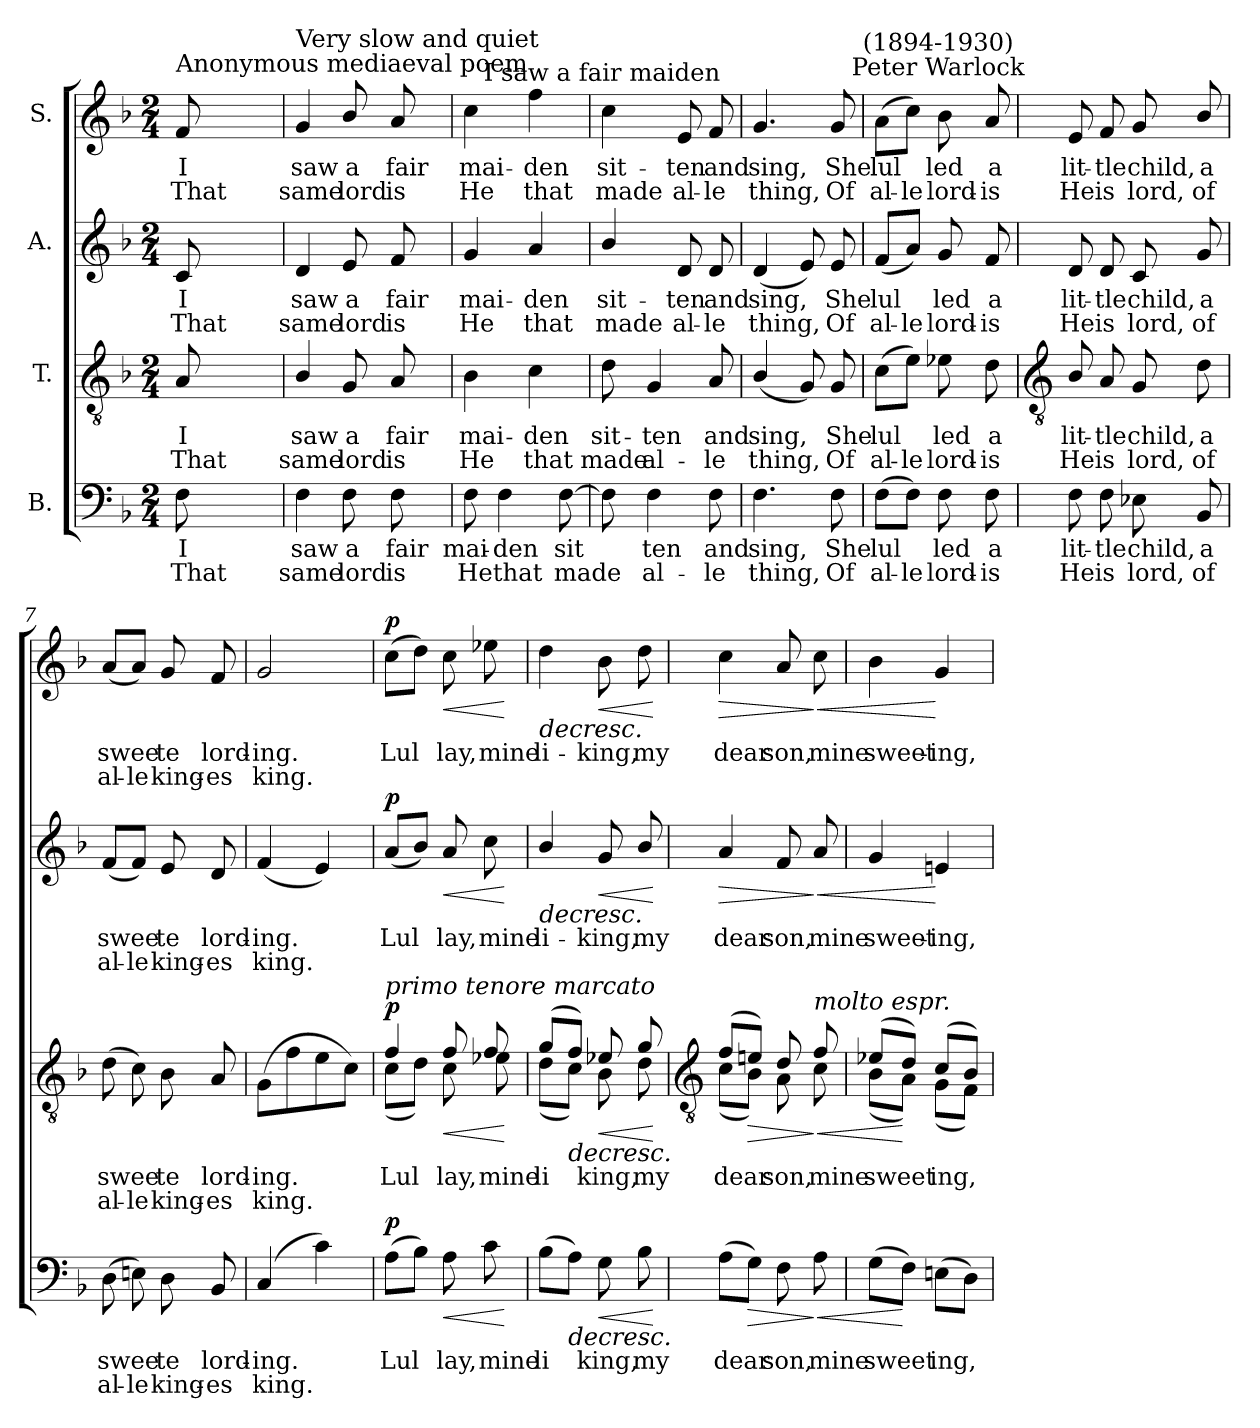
**kern	**text	**text	**dynam	**kern	**text	**text	**dynam	**kern	**text	**text	**dynam	**kern	**text	**text	**dynam
*part4	*part4	*part4	*part4	*part3	*part3	*part3	*part3	*part2	*part2	*part2	*part2	*part1	*part1	*part1	*part1
*staff4	*staff4	*staff4	*staff4	*staff3	*staff3	*staff3	*staff3	*staff2	*staff2	*staff2	*staff2	*staff1	*staff1	*staff1	*staff1
*I"B.	*	*	*	*I"T.	*	*	*	*I"A.	*	*	*	*I"S.	*	*	*
*clefF4	*	*	*	*clefGv2	*	*	*	*clefG2	*	*	*	*clefG2	*	*	*
*k[b-]	*	*	*	*k[b-]	*	*	*	*k[b-]	*	*	*	*k[b-]	*	*	*
*F:	*	*	*	*F:	*	*	*	*F:	*	*	*	*F:	*	*	*
*M2/4	*	*	*	*M2/4	*	*	*	*M2/4	*	*	*	*M2/4	*	*	*
=	=	=	=	=	=	=	=	=	=	=	=	=	=	=	=
!	!	!	!	!	!	!	!	!	!	!	!	!LO:TX:a:t=Anonymous mediaeval poem	!	!	!
!	!LO:LY:b	!LO:LY:b	!LO:DY:b	!	!LO:LY:b	!LO:LY:b	!	!	!LO:LY:b	!LO:LY:b	!	!	!LO:LY:b	!LO:LY:b	!
*	*	*	*	*^	*	*	*	*	*	*	*	*	*	*	*
!	!	!	!LO:DY:n=1:b	!	!	!	!	!LO:DY:b	!	!	!	!	!	!	!	!
!	!	!	!	!	!	!	!	!LO:DY:n=1:b	!	!	!	!LO:DY:b	!	!	!	!
!	!	!	!	!	!	!	!	!	!	!	!	!LO:DY:n=1:b	!	!	!	!LO:DY:b
!	!	!	!	!	!	!	!	!	!	!	!	!	!	!	!	!LO:DY:n=1:b
8F	I	That	mp mf	8ryy	8A	I	That	mp mf	8c	I	That	mp mf	8f	I	That	mp mf
4.ryy	.	.	.	4ryy	4.ryy	.	.	.	4.ryy	.	.	.	4.ryy	.	.	.
.	.	.	.	8ryy	.	.	.	.	.	.	.	.	.	.	.	.
=1	=1	=1	=1	=1	=1	=1	=1	=1	=1	=1	=1	=1	=1	=1	=1	=1
!	!	!	!	!	!	!	!	!	!	!	!	!	!LO:TX:a:t=Very slow and quiet	!	!	!
!	!LO:LY:b	!LO:LY:b	!	!	!	!LO:LY:b	!LO:LY:b	!	!	!LO:LY:b	!LO:LY:b	!	!	!LO:LY:b	!LO:LY:b	!
4F	saw	same	.	4ryy	4B-/	saw	same	.	4d	saw	same	.	4g	saw	same	.
!	!LO:LY:b	!LO:LY:b	!	!	!	!LO:LY:b	!LO:LY:b	!	!	!LO:LY:b	!LO:LY:b	!	!	!LO:LY:b	!LO:LY:b	!
8F	a	lord	.	8ryy	8G	a	lord	.	8e	a	lord	.	8b-/	a	lord	.
!	!LO:LY:b	!LO:LY:b	!	!	!	!LO:LY:b	!LO:LY:b	!	!	!LO:LY:b	!LO:LY:b	!	!	!LO:LY:b	!LO:LY:b	!
8F	fair	is	.	4ryy	8A	fair	is	.	8f	fair	is	.	8a	fair	is	.
8ryy	.	.	.	.	8ryy	.	.	.	8ryy	.	.	.	8ryy	.	.	.
=2	=2	=2	=2	=2	=2	=2	=2	=2	=2	=2	=2	=2	=2	=2	=2	=2
!	!LO:LY:b	!LO:LY:b	!	!	!	!LO:LY:b	!LO:LY:b	!	!	!LO:LY:b	!LO:LY:b	!	!	!LO:LY:b	!LO:LY:b	!
8F	mai-	-He	.	4ryy	4B-	mai-	-He	.	4g	mai-	-He	.	4cc	mai-	-He	.
!	!LO:LY:b	!LO:LY:b	!	!	!	!	!	!	!	!	!	!	!	!	!	!
4F	den	that	.	.	.	.	.	.	.	.	.	.	.	.	.	.
!	!	!	!	!	!	!LO:LY:b	!LO:LY:b	!	!	!LO:LY:b	!LO:LY:b	!	!	!LO:LY:b	!LO:LY:b	!
.	.	.	.	4ryy	4c	den	that	.	4a	den	that	.	4ff	den	that	.
!	!LO:LY:b	!LO:LY:b	!	!	!	!	!	!	!	!	!	!	!	!	!	!
[8F	sit	made	.	.	.	.	.	.	.	.	.	.	.	.	.	.
=3	=3	=3	=3	=3	=3	=3	=3	=3	=3	=3	=3	=3	=3	=3	=3	=3
!	!	!	!	!	!	!	!	!	!	!	!	!	!LO:TX:a:cj:t=I saw a fair maiden	!	!	!
!	!	!	!	!	!	!LO:LY:b	!LO:LY:b	!	!	!LO:LY:b	!LO:LY:b	!	!	!LO:LY:b	!LO:LY:b	!
8F]	.	.	.	4ryy	8d	sit-	-made	.	4b-/	sit-	-made	.	4cc	sit-	-made	.
!	!LO:LY:b	!LO:LY:b	!	!	!	!LO:LY:b	!LO:LY:b	!	!	!	!	!	!	!	!	!
4F	ten	al-	.	.	4G	ten	al-	.	.	.	.	.	.	.	.	.
!	!	!	!	!	!	!	!	!	!	!LO:LY:b	!LO:LY:b	!	!	!LO:LY:b	!LO:LY:b	!
.	.	.	.	4ryy	.	.	.	.	8d	ten	al-	.	8e	ten	al-	.
!	!LO:LY:b	!LO:LY:b	!	!	!	!LO:LY:b	!LO:LY:b	!	!	!LO:LY:b	!LO:LY:b	!	!	!LO:LY:b	!LO:LY:b	!
8F	-and	le	.	.	8A	-and	le	.	8d	-and	le	.	8f	-and	le	.
=4	=4	=4	=4	=4	=4	=4	=4	=4	=4	=4	=4	=4	=4	=4	=4	=4
!	!LO:LY:b	!LO:LY:b	!	!	!	!LO:LY:b	!LO:LY:b	!	!	!LO:LY:b	!LO:LY:b	!	!	!LO:LY:b	!LO:LY:b	!
4.F	sing,	thing,	.	4ryy	(<4B-/	sing,	thing,	.	(<4d	sing,	thing,	.	4.g	sing,	thing,	.
.	.	.	.	4ryy	8G)	.	.	.	8e)	.	.	.	.	.	.	.
!	!LO:LY:b	!LO:LY:b	!	!	!	!LO:LY:b	!LO:LY:b	!	!	!LO:LY:b	!LO:LY:b	!	!	!LO:LY:b	!LO:LY:b	!
8F	She	Of	.	.	8G	She	Of	.	8e	She	Of	.	8g	She	Of	.
=5	=5	=5	=5	=5	=5	=5	=5	=5	=5	=5	=5	=5	=5	=5	=5	=5
!	!LO:LY:b	!LO:LY:b	!	!	!	!LO:LY:b	!LO:LY:b	!	!	!LO:LY:b	!LO:LY:b	!	!	!LO:LY:b	!LO:LY:b	!
*	*	*	*	*v	*v	*	*	*	*	*	*	*	*	*	*	*
(>8FL	lul	al-	.	(>8cL	lul	al-	.	(<8fL	lul	al-	.	(>8aL	lul	al-	.
!	!	!LO:LY:b	!	!	!	!LO:LY:b	!	!	!	!LO:LY:b	!	!	!	!LO:LY:b	!
8FJ)	.	-le	.	8eJ)	.	-le	.	8aJ)	.	-le	.	8ccJ)	.	-le	.
!	!	!	!	!	!	!	!	!	!	!	!	!LO:TX:a:cj:t=Peter Warlock	!	!	!
!	!	!	!	!	!	!	!	!	!	!	!	!LO:TX:a:cj:t=(1894-1930)	!	!	!
!	!LO:LY:b	!LO:LY:b	!	!	!LO:LY:b	!LO:LY:b	!	!	!LO:LY:b	!LO:LY:b	!	!	!LO:LY:b	!LO:LY:b	!
8F	led	lord-	.	8e-X	led	lord-	.	8g	led	lord-	.	8b-	led	lord-	.
!	!LO:LY:b	!LO:LY:b	!	!	!LO:LY:b	!LO:LY:b	!	!	!LO:LY:b	!LO:LY:b	!	!	!LO:LY:b	!LO:LY:b	!
8F	-a	is	.	8d	-a	is	.	8f	-a	is	.	8a	-a	is	.
!!LO:LB:g=z
=6	=6	=6	=6	=6	=6	=6	=6	=6	=6	=6	=6	=6	=6	=6	=6
*	*	*	*	*clefGv2	*	*	*	*	*	*	*	*	*	*	*
!	!LO:LY:b	!LO:LY:b	!	!	!LO:LY:b	!LO:LY:b	!	!	!LO:LY:b	!LO:LY:b	!	!	!LO:LY:b	!LO:LY:b	!
*	*	*	*	*^	*	*	*	*	*	*	*	*	*	*	*
8F	lit-	-He	.	8ryy	8B-/	lit-	-He	.	8d	lit-	-He	.	8e	lit-	-He	.
!	!LO:LY:b	!LO:LY:b	!	!	!	!LO:LY:b	!LO:LY:b	!	!	!LO:LY:b	!LO:LY:b	!	!	!LO:LY:b	!LO:LY:b	!
8F	tle	is	.	8ryy	8A	tle	is	.	8d	tle	is	.	8f	tle	is	.
!	!LO:LY:b	!LO:LY:b	!	!	!	!LO:LY:b	!LO:LY:b	!	!	!LO:LY:b	!LO:LY:b	!	!	!LO:LY:b	!LO:LY:b	!
8E-X	child,	lord,	.	8ryy	8G	child,	lord,	.	8c	child,	lord,	.	8g	child,	lord,	.
!	!LO:LY:b	!LO:LY:b	!	!	!	!LO:LY:b	!LO:LY:b	!	!	!LO:LY:b	!LO:LY:b	!	!	!LO:LY:b	!LO:LY:b	!
8BB-	a	of	.	8ryy	8d	a	of	.	8g	a	of	.	8b-/	a	of	.
=7	=7	=7	=7	=7	=7	=7	=7	=7	=7	=7	=7	=7	=7	=7	=7	=7
!	!LO:LY:b	!LO:LY:b	!	!	!	!LO:LY:b	!LO:LY:b	!	!	!LO:LY:b	!LO:LY:b	!	!	!LO:LY:b	!LO:LY:b	!
(>8D	swee	al-	.	8ryy	(>8d	swee	al-	.	(<8fL	swee	al-	.	(<8aL	swee	al-	.
!	!	!LO:LY:b	!	!	!	!	!LO:LY:b	!	!	!	!LO:LY:b	!	!	!	!LO:LY:b	!
8En)	.	-le	.	8ryy	8c)	.	-le	.	8fJ)	.	-le	.	8aJ)	.	-le	.
!	!LO:LY:b	!LO:LY:b	!	!	!	!LO:LY:b	!LO:LY:b	!	!	!LO:LY:b	!LO:LY:b	!	!	!LO:LY:b	!LO:LY:b	!
8D	te	king-	.	8ryy	8B-	te	king-	.	8e	te	king-	.	8g	te	king-	.
!	!LO:LY:b	!LO:LY:b	!	!	!	!LO:LY:b	!LO:LY:b	!	!	!LO:LY:b	!LO:LY:b	!	!	!LO:LY:b	!LO:LY:b	!
8BB-	-lord-	-es	.	8ryy	8A	-lord-	-es	.	8d	-lord-	-es	.	8f	-lord-	-es	.
=8	=8	=8	=8	=8	=8	=8	=8	=8	=8	=8	=8	=8	=8	=8	=8	=8
!	!LO:LY:b	!LO:LY:b	!	!	!	!LO:LY:b	!LO:LY:b	!	!	!LO:LY:b	!LO:LY:b	!	!	!LO:LY:b	!LO:LY:b	!
(<4C	ing.	king.	.	8ryy	(>8GL	ing.	king.	.	(<4f	ing.	king.	.	2g	ing.	king.	.
.	.	.	.	8ryy	8f	.	.	.	.	.	.	.	.	.	.	.
4c)	.	.	.	8ryy	8e	.	.	.	4e)	.	.	.	.	.	.	.
.	.	.	.	8ryy	8cJ)	.	.	.	.	.	.	.	.	.	.	.
=9	=9	=9	=9	=9	=9	=9	=9	=9	=9	=9	=9	=9	=9	=9	=9	=9
!	!	!	!	!LO:TX:a:i:t=primo tenore marcato	!	!	!	!	!	!	!	!	!	!	!	!
!	!LO:LY:b	!	!LO:DY:a	!	!	!LO:LY:b	!	!LO:DY:a	!	!LO:LY:b	!	!LO:DY:a	!	!LO:LY:b	!	!LO:DY:a
(>8AL	Lul	.	p	4f/	(<8cL	Lul	.	p	(<8aL	Lul	.	p	(>8ccL	Lul	.	p
8B-J)	.	.	.	.	8dJ)	.	.	.	8b-J)	.	.	.	8ddJ)	.	.	.
!	!LO:LY:b	!	!LO:HP:b	!	!	!LO:LY:b	!	!LO:HP:b	!	!LO:LY:b	!	!LO:HP:b	!	!LO:LY:b	!	!LO:HP:b
8A	lay,	.	<	8f/	8c	lay,	.	<	8a	lay,	.	<	8cc	lay,	.	<
!	!LO:LY:b	!	!	!	!	!LO:LY:b	!	!	!	!LO:LY:b	!	!	!	!LO:LY:b	!	!
8c	mine	.	.	8f/	8e-X	mine	.	.	8cc	mine	.	.	8ee-X	mine	.	.
*	*	*	*	*v	*v	*	*	*	*	*	*	*	*	*	*	*
.	.	.	[	.	.	.	[	.	.	.	[	.	.	.	[
=10	=10	=10	=10	=10	=10	=10	=10	=10	=10	=10	=10	=10	=10	=10	=10
!	!LO:LY:b	!	!	!	!LO:LY:b	!	!	!	!LO:LY:b	!	!LO:HP:b	!	!LO:LY:b	!	!LO:HP:b
*	*	*	*	*^	*	*	*	*	*	*	*	*	*	*	*
(>8B-L	li	.	.	(>8g/L	(<8dL	li	.	.	4b-/	li-	.	>	4dd	li-	.	>
!	!	!	!LO:HP:b	!	!	!	!	!LO:HP:b	!	!	!	!	!	!	!	!
8AJ)	.	.	>	8f/J)	8cJ)	.	.	>	.	.	.	.	.	.	.	.
!	!LO:LY:b	!	!LO:HP:b	!	!	!LO:LY:b	!	!LO:HP:b	!	!LO:LY:b	!	!LO:HP:b	!	!LO:LY:b	!	!LO:HP:b
8G	king,	.	<	8e-X/	8B-	king,	.	<	8g/	-king,	.	<	8b-	-king,	.	<
!	!LO:LY:b	!	!	!	!	!LO:LY:b	!	!	!	!LO:LY:b	!	!	!	!LO:LY:b	!	!
8B-	my	.	]	8g/	8d	my	.	]	8b-/	my	.	]	8dd	my	.	]
*	*	*	*	*v	*v	*	*	*	*	*	*	*	*	*	*	*
.	.	.	[	.	.	.	[	.	.	.	[	.	.	.	[
!!LO:LB:g=z
=11	=11	=11	=11	=11	=11	=11	=11	=11	=11	=11	=11	=11	=11	=11	=11
*	*	*	*	*clefGv2	*	*	*	*	*	*	*	*	*	*	*
!	!LO:LY:b	!	!	!	!LO:LY:b	!	!	!	!LO:LY:b	!	!LO:HP:b	!	!LO:LY:b	!	!LO:HP:b
*	*	*	*	*^	*	*	*	*	*	*	*	*	*	*	*
(>8AL	dear	.	.	(>8f/L	(<8c\L	dear	.	.	4a	dear	.	>	4cc	dear	.	>
!	!	!	!LO:HP:b	!	!	!	!	!LO:HP:b	!	!	!	!	!	!	!	!
8GJ)	.	.	>	8en/J)	8B-\J)	.	.	>	.	.	.	.	.	.	.	.
!	!LO:LY:b	!	!	!	!	!LO:LY:b	!	!	!	!LO:LY:b	!	!	!	!LO:LY:b	!	!
8F	son,	.	.	8d/	8A\	son,	.	.	8f	son,	.	.	8a	son,	.	.
!	!	!	!	!LO:TX:a:i:t=molto espr.	!	!	!	!	!	!	!	!	!	!	!	!
!	!LO:LY:b	!	!LO:HP:n=1:b	!	!	!LO:LY:b	!	!LO:HP:n=1:b	!	!LO:LY:b	!	!LO:HP:n=1:b	!	!LO:LY:b	!	!LO:HP:n=1:b
8A	mine	.	] <	8f/	8c\	mine	.	] <	8a	mine	.	] <	8cc	mine	.	] <
=12	=12	=12	=12	=12	=12	=12	=12	=12	=12	=12	=12	=12	=12	=12	=12	=12
!	!LO:LY:b	!	!	!	!	!LO:LY:b	!	!	!	!LO:LY:b	!	!	!	!LO:LY:b	!	!
(>8GL	sweet	.	.	(>8e-X/L	(<8B-\L	sweet	.	.	4g	sweet-	.	.	4b-	sweet-	.	.
8FJ)	.	.	[	8d/J)	8A\J)	.	.	[	.	.	.	.	.	.	.	.
!	!LO:LY:b	!	!	!	!	!LO:LY:b	!	!	!	!LO:LY:b	!	!	!	!LO:LY:b	!	!
(>8EnL	ing,	.	.	(>8c/L	(<8G\L	ing,	.	.	4en	-ing,	.	[	4g	-ing,	.	[
8DJ)	.	.	.	8B-/J)	8F\J)	.	.	.	.	.	.	.	.	.	.	.
*	*	*	*	*v	*v	*	*	*	*	*	*	*	*	*	*	*
=	=	=	=	=	=	=	=	=	=	=	=	=	=	=	=
*-	*-	*-	*-	*-	*-	*-	*-	*-	*-	*-	*-	*-	*-	*-	*-
